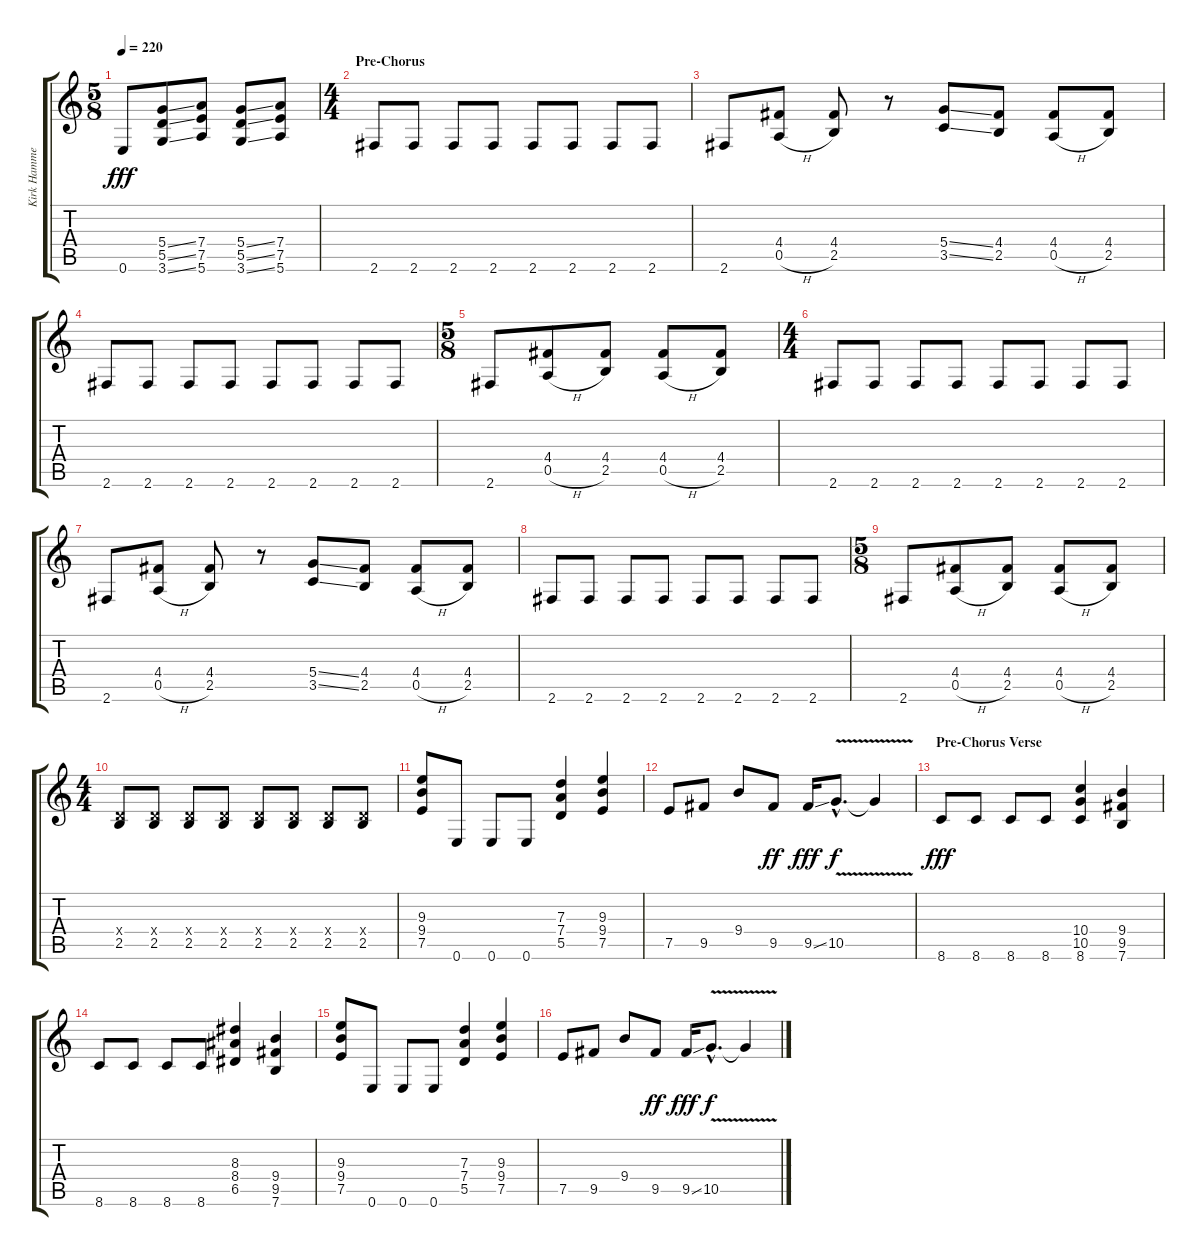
\track ("Kirk Hammet" "Kirk Hamme") {instrument distortionguitar}
\staff {score tabs}
\tuning (E4 B3 G3 D3 A2 E2) {hide}
\ts (5 8)
\tempo 220
\clef g2
\ks c
0.6.8{dy fff} (5.4{ss} 5.5{ss} 3.6{ss}).8 (7.4 7.5 5.6).8 (5.4{ss} 5.5{ss} 3.6{ss}).8 (7.4 7.5 5.6).8 |
\ts (4 4)
\section ("" "Pre-Chorus")
2.6.8 2.6.8 2.6.8 2.6.8 2.6.8 2.6.8 2.6.8 2.6.8 |
2.6.8 (4.4 0.5{h}).8 (4.4 2.5).8 r.8 (5.4{ss} 3.5{ss}).8 (4.4 2.5).8 (4.4 0.5{h}).8 (4.4 2.5).8 |
2.6.8 2.6.8 2.6.8 2.6.8 2.6.8 2.6.8 2.6.8 2.6.8 |
\ts (5 8)
2.6.8 (4.4 0.5{h}).8 (4.4 2.5).8 (4.4 0.5{h}).8 (4.4 2.5).8 |
\ts (4 4)
2.6.8 2.6.8 2.6.8 2.6.8 2.6.8 2.6.8 2.6.8 2.6.8 |
2.6.8 (4.4 0.5{h}).8 (4.4 2.5).8 r.8 (5.4{ss} 3.5{ss}).8 (4.4 2.5).8 (4.4 0.5{h}).8 (4.4 2.5).8 |
2.6.8 2.6.8 2.6.8 2.6.8 2.6.8 2.6.8 2.6.8 2.6.8 |
\ts (5 8)
2.6.8 (4.4 0.5{h}).8 (4.4 2.5).8 (4.4 0.5{h}).8 (4.4 2.5).8 |
\ts (4 4)
(0.4{x} 2.5).8 (0.4{x} 2.5).8 (0.4{x} 2.5).8 (0.4{x} 2.5).8 (0.4{x} 2.5).8 (0.4{x} 2.5).8 (0.4{x} 2.5).8 (0.4{x} 2.5).8 |
(9.3 9.4 7.5).8 0.6.8 0.6.8 0.6.8 (7.3 7.4 5.5).4 (9.3 9.4 7.5).4 |
7.5.8 9.5.8 9.4.8 9.5.8{dy ff} 9.5{ss}.16{dy fff} 10.5{v hac}.8{d dy f} 10.5{t}.4 |
\section ("" "Pre-Chorus Verse")
8.6.8{dy fff} 8.6.8 8.6.8 8.6.8 (10.4 10.5 8.6).4 (9.4 9.5 7.6).4 |
8.6.8 8.6.8 8.6.8 8.6.8 (8.3 8.4 6.5).4 (9.4 9.5 7.6).4 |
(9.3 9.4 7.5).8 0.6.8 0.6.8 0.6.8 (7.3 7.4 5.5).4 (9.3 9.4 7.5).4 |
7.5.8 9.5.8 9.4.8 9.5.8{dy ff} 9.5{ss}.16{dy fff} 10.5{v hac}.8{d dy f} 10.5{t}.4
